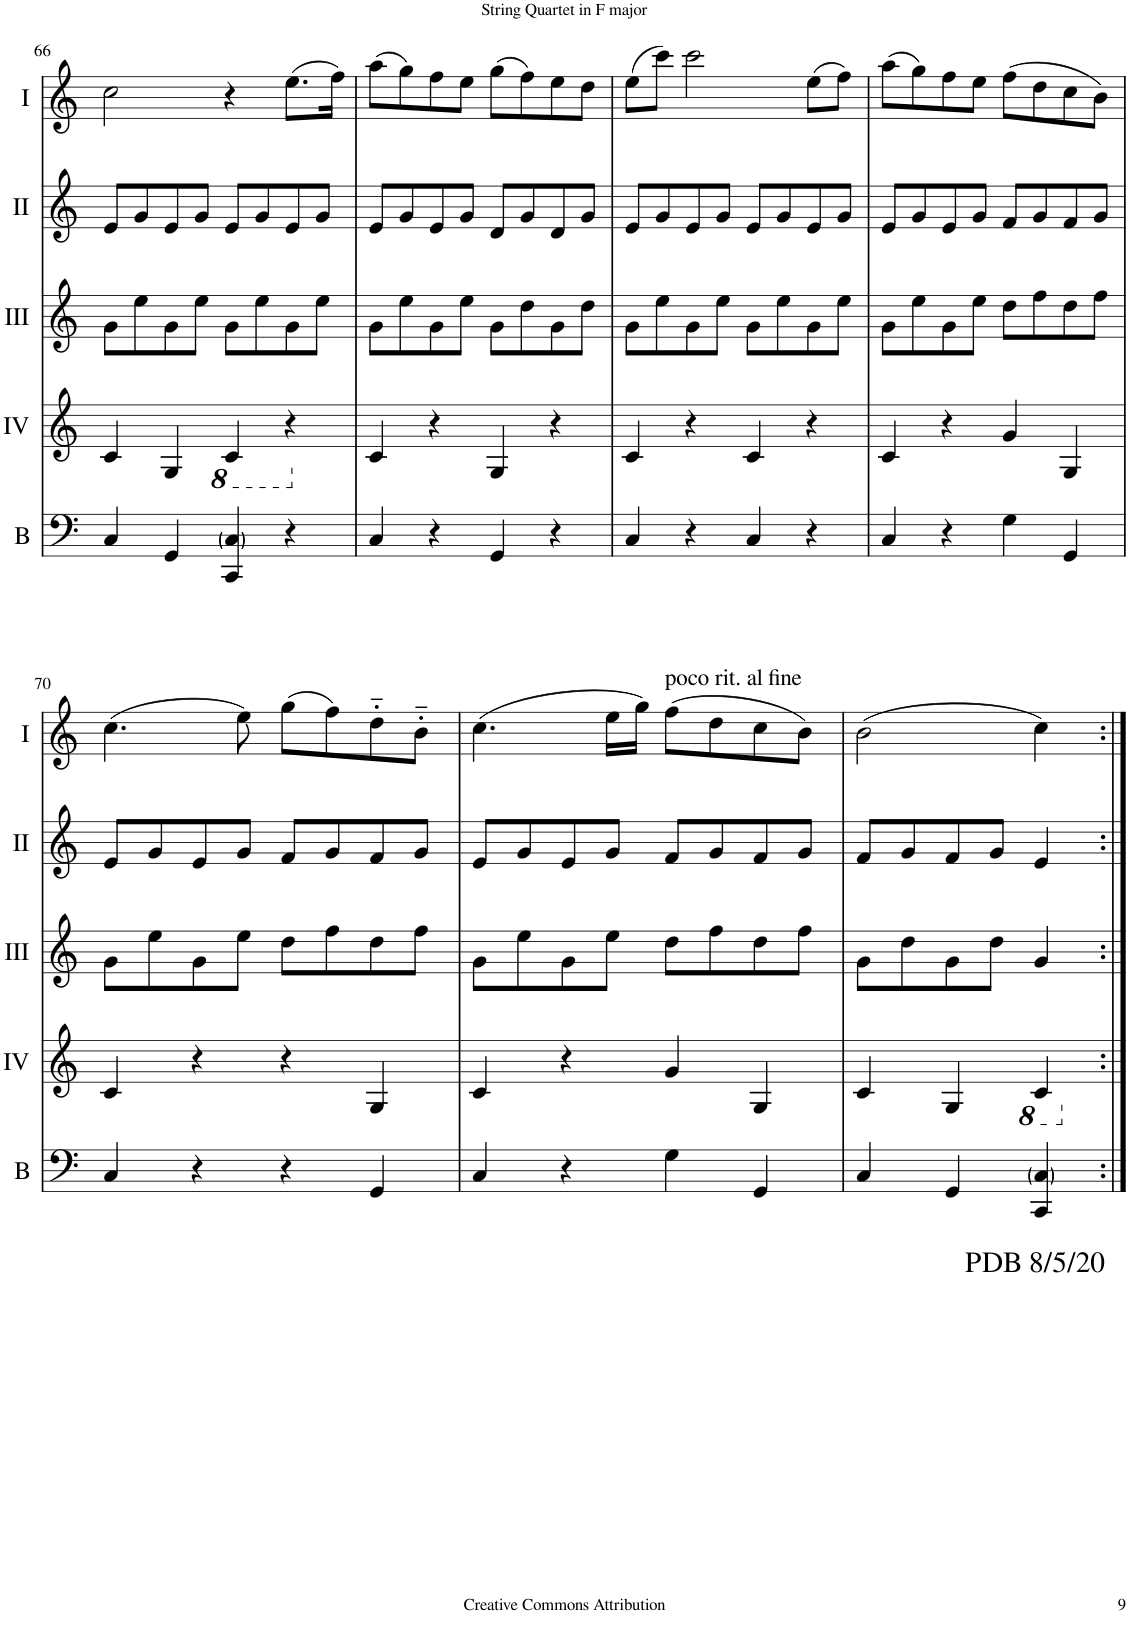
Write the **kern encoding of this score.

**kern	**kern	**kern	**kern	**kern
*part5	*part4	*part3	*part2	*part1
*staff5	*staff4	*staff3	*staff2	*staff1
*I"Bass	*I"Acc. 4	*I"Acc. 3	*I"Acc. 2	*I"Acc. 1
*I'B	*	*	*	*
!!LO:PB:g=z
*clefF4	*clefG2	*clefG2	*clefG2	*clefG2
*Trd7c12	*Trd7c12	*Trd7c12	*	*
*k[]	*k[]	*k[]	*k[]	*k[]
*M4/4	*M4/4	*M4/4	*M4/4	*M4/4
*met(c)	*met(c)	*met(c)	*met(c)	*met(c)
=66	=66	=66	=66	=66
4C/	4c/	8g\L	8e/L	2cc\
.	.	8ee\	8g/	.
4GG/	4G/	8g\	8e/	.
.	.	8ee\J	8g/J	.
*	*8ba	*	*	*
4CC/ 4C/	4C/	8g\L	8e/L	4r
.	.	8ee\	8g/	.
4r	4r	8g\	8e/	(8.ee\L
.	.	8ee\J	8g/J	.
.	.	.	.	16ff\Jk)
=67	=67	=67	=67	=67
*	*X8ba	*	*	*
4C/	4c/	8g\L	8e/L	(8aa\L
.	.	8ee\	8g/	8gg\)
4r	4r	8g\	8e/	8ff\
.	.	8ee\J	8g/J	8ee\J
4GG/	4G/	8g\L	8d/L	(8gg\L
.	.	8dd\	8g/	8ff\)
4r	4r	8g\	8d/	8ee\
.	.	8dd\J	8g/J	8dd\J
=68	=68	=68	=68	=68
4C/	4c/	8g\L	8e/L	(8ee\L
.	.	8ee\	8g/	8ccc\J)
4r	4r	8g\	8e/	2ccc\
.	.	8ee\J	8g/J	.
4C/	4c/	8g\L	8e/L	.
.	.	8ee\	8g/	.
4r	4r	8g\	8e/	(8ee\L
.	.	8ee\J	8g/J	8ff\J)
=69	=69	=69	=69	=69
4C/	4c/	8g\L	8e/L	(8aa\L
.	.	8ee\	8g/	8gg\)
4r	4r	8g\	8e/	8ff\
.	.	8ee\J	8g/J	8ee\J
4G\	4g/	8dd\L	8f/L	(8ff\L
.	.	8ff\	8g/	8dd\
4GG/	4G/	8dd\	8f/	8cc\
.	.	8ff\J	8g/J	8b\J)
!!LO:LB:g=z
=70	=70	=70	=70	=70
4C/	4c/	8g\L	8e/L	(4.cc\
.	.	8ee\	8g/	.
4r	4r	8g\	8e/	.
.	.	8ee\J	8g/J	8ee\)
4r	4r	8dd\L	8f/L	(8gg\L
.	.	8ff\	8g/	8ff\)
4GG/	4G/	8dd\	8f/	8dd'~\
.	.	8ff\J	8g/J	8b'~\J
=71	=71	=71	=71	=71
4C/	4c/	8g\L	8e/L	(4.cc\
.	.	8ee\	8g/	.
4r	4r	8g\	8e/	.
.	.	8ee\J	8g/J	16ee\LL
.	.	.	.	16gg\JJ)
!	!	!	!	!LO:TX:a:t=poco rit. al fine
4G\	4g/	8dd\L	8f/L	(8ff\L
.	.	8ff\	8g/	8dd\
4GG/	4G/	8dd\	8f/	8cc\
.	.	8ff\J	8g/J	8b\J)
=72	=72	=72	=72	=72
!	!	!	!	!LO:TX:b:t=For more arrangements, check out www.de-bra.nl/arrangements.html
4C/	4c/	8g\L	8f/L	(2b\
.	.	8dd\	8g/	.
4GG/	4G/	8g\	8f/	.
.	.	8dd\J	8g/J	.
*	*8ba	*	*	*
!	!	!	!	!LO:TX:b:t=PDB 8/5/20
4CC/ 4C/	4C/	4g/	4e/	4cc\)
*	*X8ba	*	*	*
=:|!	=:|!	=:|!	=:|!	=:|!
*-	*-	*-	*-	*-
